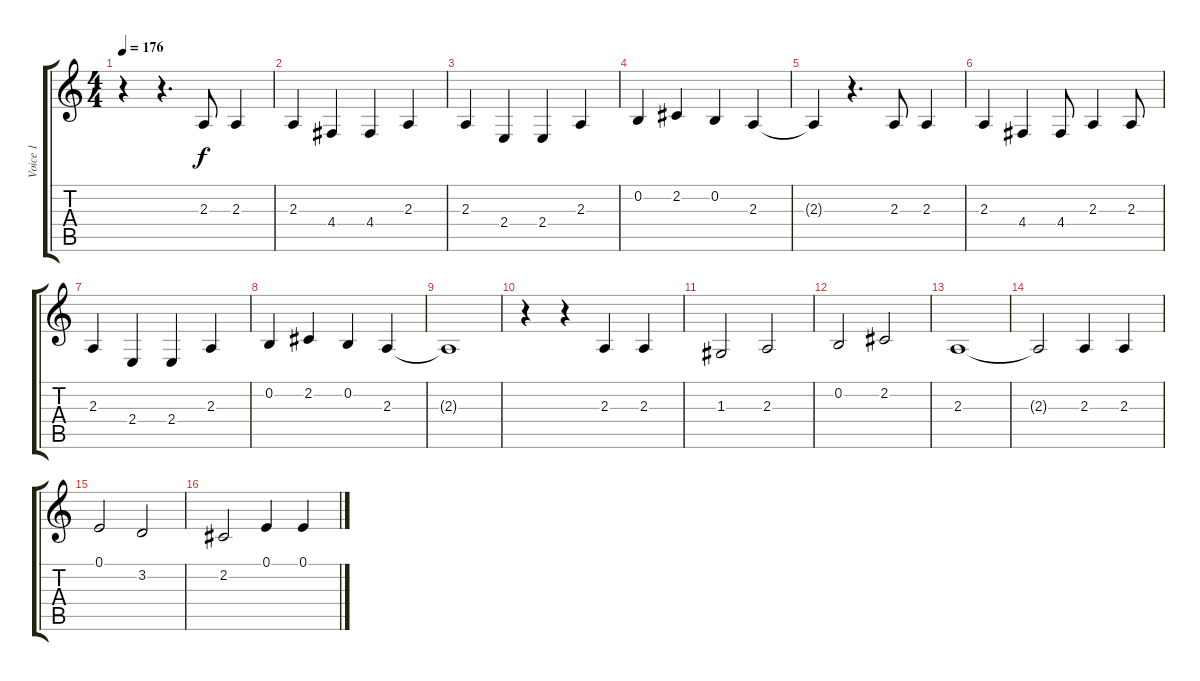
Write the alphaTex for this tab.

\track ("Voice 1" "Voice 1") {instrument lead8bassandlead}
\staff {score tabs}
\tuning (E4 B3 G3 D3 A2 E2) {hide}
\ts (4 4)
\tempo 176
\clef g2
\ks c
r.4{dy f} r.4{d} 2.3.8 2.3.4 |
2.3.4 4.4.4 4.4.4 2.3.4 |
2.3.4 2.4.4 2.4.4 2.3.4 |
0.2.4 2.2.4 0.2.4 2.3.4 |
2.3{t}.4 r.4{d} 2.3.8 2.3.4 |
2.3.4 4.4.4 4.4.8 2.3.4 2.3.8 |
2.3.4 2.4.4 2.4.4 2.3.4 |
0.2.4 2.2.4 0.2.4 2.3.4 |
2.3{t}.1 |
r.4 r.4 2.3.4 2.3.4 |
1.3.2 2.3.2 |
0.2.2 2.2.2 |
2.3.1 |
2.3{t}.2 2.3.4 2.3.4 |
0.1.2 3.2.2 |
2.2.2 0.1.4 0.1.4
